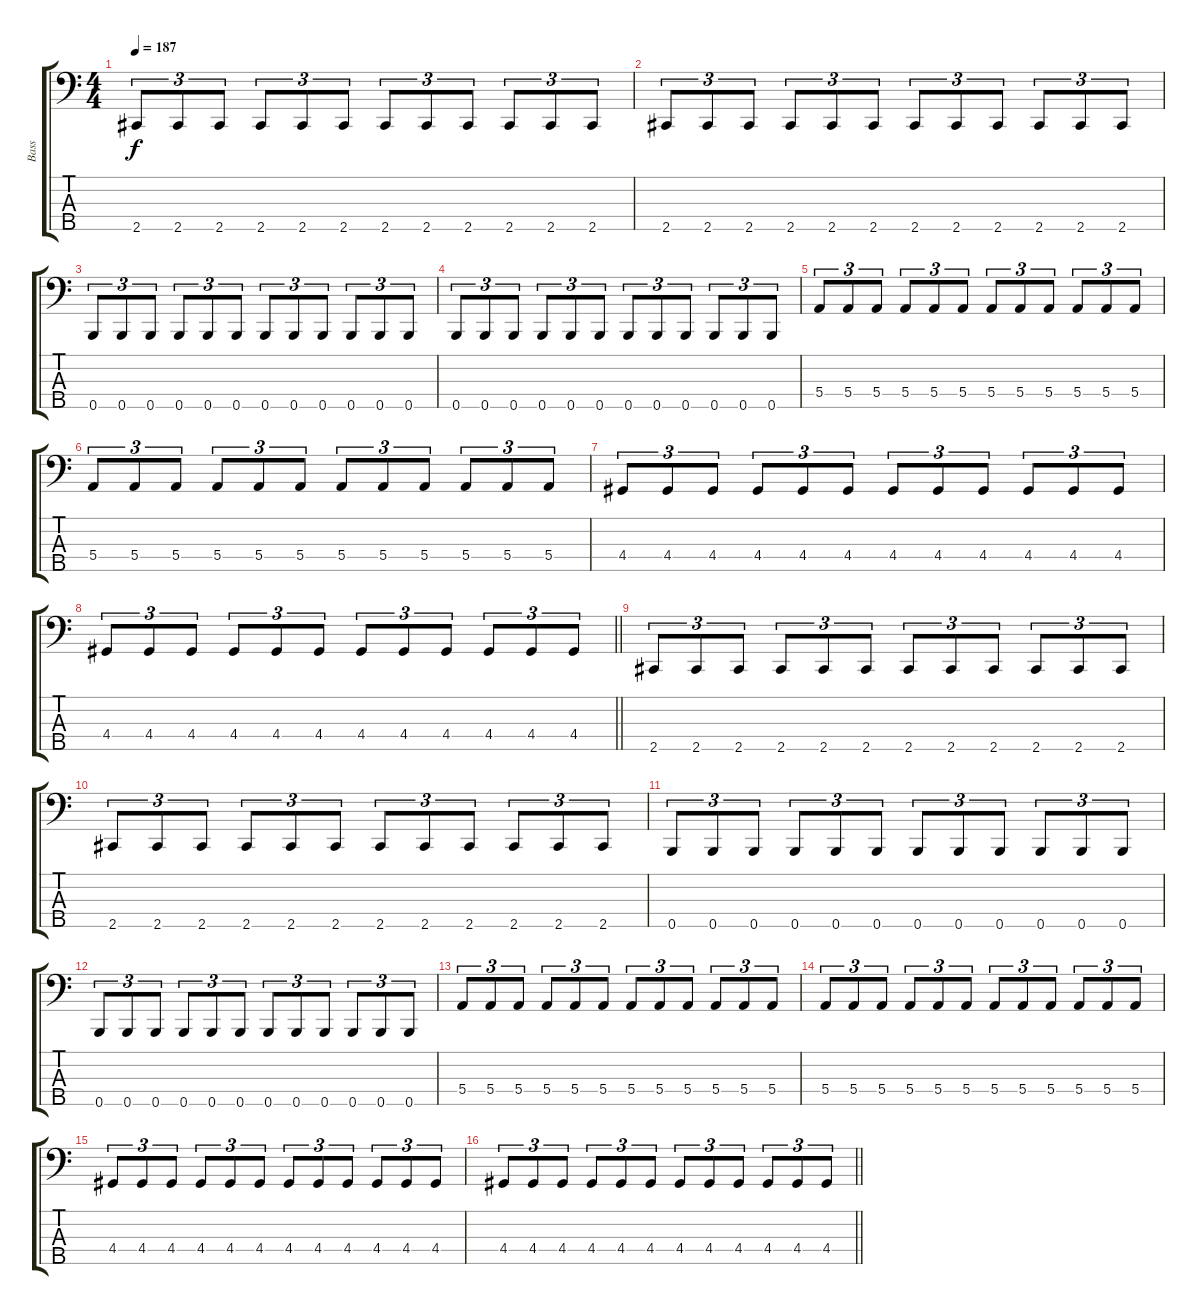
\track ("Bass" "Bass") {instrument electricbassfinger}
\staff {score tabs}
\tuning (G2 D2 A1 E1 B0) {hide}
\ts (4 4)
\section ("" "")
\tempo 187
\clef f4
\ks c
2.5.8{tu (3 2) dy f} 2.5.8{tu (3 2)} 2.5.8{tu (3 2)} 2.5.8{tu (3 2)} 2.5.8{tu (3 2)} 2.5.8{tu (3 2)} 2.5.8{tu (3 2)} 2.5.8{tu (3 2)} 2.5.8{tu (3 2)} 2.5.8{tu (3 2)} 2.5.8{tu (3 2)} 2.5.8{tu (3 2)} |
2.5.8{tu (3 2)} 2.5.8{tu (3 2)} 2.5.8{tu (3 2)} 2.5.8{tu (3 2)} 2.5.8{tu (3 2)} 2.5.8{tu (3 2)} 2.5.8{tu (3 2)} 2.5.8{tu (3 2)} 2.5.8{tu (3 2)} 2.5.8{tu (3 2)} 2.5.8{tu (3 2)} 2.5.8{tu (3 2)} |
0.5.8{tu (3 2)} 0.5.8{tu (3 2)} 0.5.8{tu (3 2)} 0.5.8{tu (3 2)} 0.5.8{tu (3 2)} 0.5.8{tu (3 2)} 0.5.8{tu (3 2)} 0.5.8{tu (3 2)} 0.5.8{tu (3 2)} 0.5.8{tu (3 2)} 0.5.8{tu (3 2)} 0.5.8{tu (3 2)} |
0.5.8{tu (3 2)} 0.5.8{tu (3 2)} 0.5.8{tu (3 2)} 0.5.8{tu (3 2)} 0.5.8{tu (3 2)} 0.5.8{tu (3 2)} 0.5.8{tu (3 2)} 0.5.8{tu (3 2)} 0.5.8{tu (3 2)} 0.5.8{tu (3 2)} 0.5.8{tu (3 2)} 0.5.8{tu (3 2)} |
5.4.8{tu (3 2)} 5.4.8{tu (3 2)} 5.4.8{tu (3 2)} 5.4.8{tu (3 2)} 5.4.8{tu (3 2)} 5.4.8{tu (3 2)} 5.4.8{tu (3 2)} 5.4.8{tu (3 2)} 5.4.8{tu (3 2)} 5.4.8{tu (3 2)} 5.4.8{tu (3 2)} 5.4.8{tu (3 2)} |
5.4.8{tu (3 2)} 5.4.8{tu (3 2)} 5.4.8{tu (3 2)} 5.4.8{tu (3 2)} 5.4.8{tu (3 2)} 5.4.8{tu (3 2)} 5.4.8{tu (3 2)} 5.4.8{tu (3 2)} 5.4.8{tu (3 2)} 5.4.8{tu (3 2)} 5.4.8{tu (3 2)} 5.4.8{tu (3 2)} |
4.4.8{tu (3 2)} 4.4.8{tu (3 2)} 4.4.8{tu (3 2)} 4.4.8{tu (3 2)} 4.4.8{tu (3 2)} 4.4.8{tu (3 2)} 4.4.8{tu (3 2)} 4.4.8{tu (3 2)} 4.4.8{tu (3 2)} 4.4.8{tu (3 2)} 4.4.8{tu (3 2)} 4.4.8{tu (3 2)} |
\barLineRight lightlight
4.4.8{tu (3 2)} 4.4.8{tu (3 2)} 4.4.8{tu (3 2)} 4.4.8{tu (3 2)} 4.4.8{tu (3 2)} 4.4.8{tu (3 2)} 4.4.8{tu (3 2)} 4.4.8{tu (3 2)} 4.4.8{tu (3 2)} 4.4.8{tu (3 2)} 4.4.8{tu (3 2)} 4.4.8{tu (3 2)} |
\section ("" "")
2.5.8{tu (3 2)} 2.5.8{tu (3 2)} 2.5.8{tu (3 2)} 2.5.8{tu (3 2)} 2.5.8{tu (3 2)} 2.5.8{tu (3 2)} 2.5.8{tu (3 2)} 2.5.8{tu (3 2)} 2.5.8{tu (3 2)} 2.5.8{tu (3 2)} 2.5.8{tu (3 2)} 2.5.8{tu (3 2)} |
2.5.8{tu (3 2)} 2.5.8{tu (3 2)} 2.5.8{tu (3 2)} 2.5.8{tu (3 2)} 2.5.8{tu (3 2)} 2.5.8{tu (3 2)} 2.5.8{tu (3 2)} 2.5.8{tu (3 2)} 2.5.8{tu (3 2)} 2.5.8{tu (3 2)} 2.5.8{tu (3 2)} 2.5.8{tu (3 2)} |
0.5.8{tu (3 2)} 0.5.8{tu (3 2)} 0.5.8{tu (3 2)} 0.5.8{tu (3 2)} 0.5.8{tu (3 2)} 0.5.8{tu (3 2)} 0.5.8{tu (3 2)} 0.5.8{tu (3 2)} 0.5.8{tu (3 2)} 0.5.8{tu (3 2)} 0.5.8{tu (3 2)} 0.5.8{tu (3 2)} |
0.5.8{tu (3 2)} 0.5.8{tu (3 2)} 0.5.8{tu (3 2)} 0.5.8{tu (3 2)} 0.5.8{tu (3 2)} 0.5.8{tu (3 2)} 0.5.8{tu (3 2)} 0.5.8{tu (3 2)} 0.5.8{tu (3 2)} 0.5.8{tu (3 2)} 0.5.8{tu (3 2)} 0.5.8{tu (3 2)} |
5.4.8{tu (3 2)} 5.4.8{tu (3 2)} 5.4.8{tu (3 2)} 5.4.8{tu (3 2)} 5.4.8{tu (3 2)} 5.4.8{tu (3 2)} 5.4.8{tu (3 2)} 5.4.8{tu (3 2)} 5.4.8{tu (3 2)} 5.4.8{tu (3 2)} 5.4.8{tu (3 2)} 5.4.8{tu (3 2)} |
5.4.8{tu (3 2)} 5.4.8{tu (3 2)} 5.4.8{tu (3 2)} 5.4.8{tu (3 2)} 5.4.8{tu (3 2)} 5.4.8{tu (3 2)} 5.4.8{tu (3 2)} 5.4.8{tu (3 2)} 5.4.8{tu (3 2)} 5.4.8{tu (3 2)} 5.4.8{tu (3 2)} 5.4.8{tu (3 2)} |
4.4.8{tu (3 2)} 4.4.8{tu (3 2)} 4.4.8{tu (3 2)} 4.4.8{tu (3 2)} 4.4.8{tu (3 2)} 4.4.8{tu (3 2)} 4.4.8{tu (3 2)} 4.4.8{tu (3 2)} 4.4.8{tu (3 2)} 4.4.8{tu (3 2)} 4.4.8{tu (3 2)} 4.4.8{tu (3 2)} |
\barLineRight lightlight
4.4.8{tu (3 2)} 4.4.8{tu (3 2)} 4.4.8{tu (3 2)} 4.4.8{tu (3 2)} 4.4.8{tu (3 2)} 4.4.8{tu (3 2)} 4.4.8{tu (3 2)} 4.4.8{tu (3 2)} 4.4.8{tu (3 2)} 4.4.8{tu (3 2)} 4.4.8{tu (3 2)} 4.4.8{tu (3 2)}
